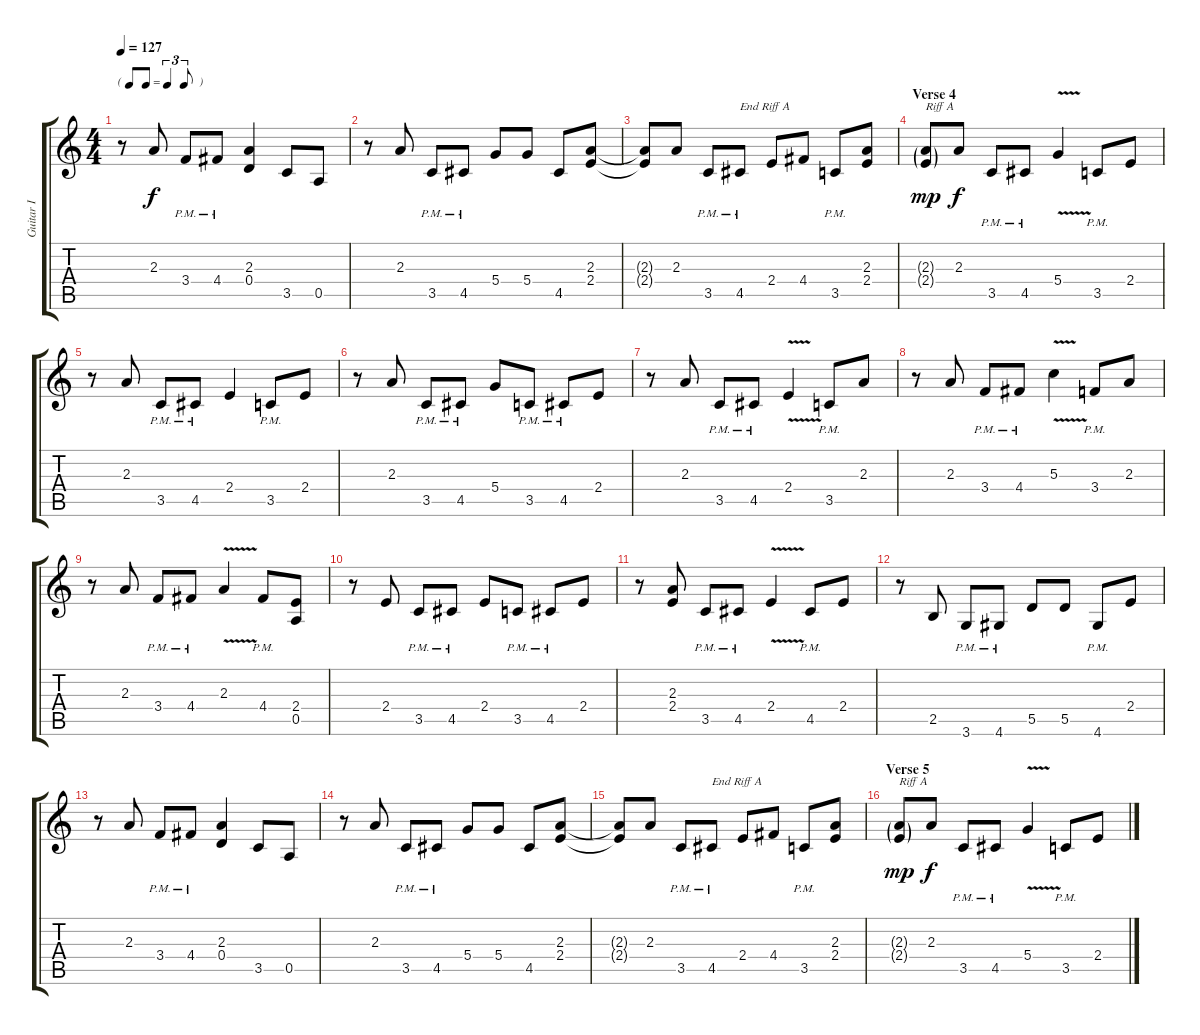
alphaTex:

\track ("Guitar I" "Guitar I") {instrument distortionguitar}
\staff {score tabs}
\tuning (E4 B3 G3 D3 A2 E2) {hide}
\ts (4 4)
\tf triplet8th
\tempo 127
\clef g2
\ks c
r.8{dy f} 2.3.8 3.4{pm}.8 4.4{pm}.8 (2.3 0.4).4 3.5.8 0.5.8 |
r.8 2.3.8 3.5{pm}.8 4.5{pm}.8 5.4.8 5.4.8 4.5.8 (2.3 2.4).8 |
(2.3{t} 2.4{t}).8 2.3.8 3.5{pm}.8 4.5{pm}.8{txt "End Riff A"} 2.4.8 4.4.8 3.5{pm}.8 (2.3 2.4).8 |
\section ("" "Verse 4")
(2.3{g} 2.4{g}).8{txt "Riff A" dy mp} 2.3.8{dy f} 3.5{pm}.8 4.5{pm}.8 5.4{v}.4 3.5{pm}.8 2.4.8 |
r.8 2.3.8 3.5{pm}.8 4.5{pm}.8 2.4.4 3.5{pm}.8 2.4.8 |
r.8 2.3.8 3.5{pm}.8 4.5{pm}.8 5.4.8 3.5{pm}.8 4.5{pm}.8 2.4.8 |
r.8 2.3.8 3.5{pm}.8 4.5{pm}.8 2.4{v}.4 3.5{pm}.8 2.3.8 |
r.8 2.3.8 3.4{pm}.8 4.4{pm}.8 5.3{v}.4 3.4{pm}.8 2.3.8 |
r.8 2.3.8 3.4{pm}.8 4.4{pm}.8 2.3{v}.4 4.4{pm}.8 (2.4 0.5).8 |
r.8 2.4.8 3.5{pm}.8 4.5{pm}.8 2.4.8 3.5{pm}.8 4.5{pm}.8 2.4.8 |
r.8 (2.3 2.4).8 3.5{pm}.8 4.5{pm}.8 2.4{v}.4 4.5{pm}.8 2.4.8 |
r.8 2.5.8 3.6{pm}.8 4.6{pm}.8 5.5.8 5.5.8 4.6{pm}.8 2.4.8 |
r.8 2.3.8 3.4{pm}.8 4.4{pm}.8 (2.3 0.4).4 3.5.8 0.5.8 |
r.8 2.3.8 3.5{pm}.8 4.5{pm}.8 5.4.8 5.4.8 4.5.8 (2.3 2.4).8 |
(2.3{t} 2.4{t}).8 2.3.8 3.5{pm}.8 4.5{pm}.8{txt "End Riff A"} 2.4.8 4.4.8 3.5{pm}.8 (2.3 2.4).8 |
\section ("" "Verse 5")
(2.3{g} 2.4{g}).8{txt "Riff A" dy mp} 2.3.8{dy f} 3.5{pm}.8 4.5{pm}.8 5.4{v}.4 3.5{pm}.8 2.4.8
